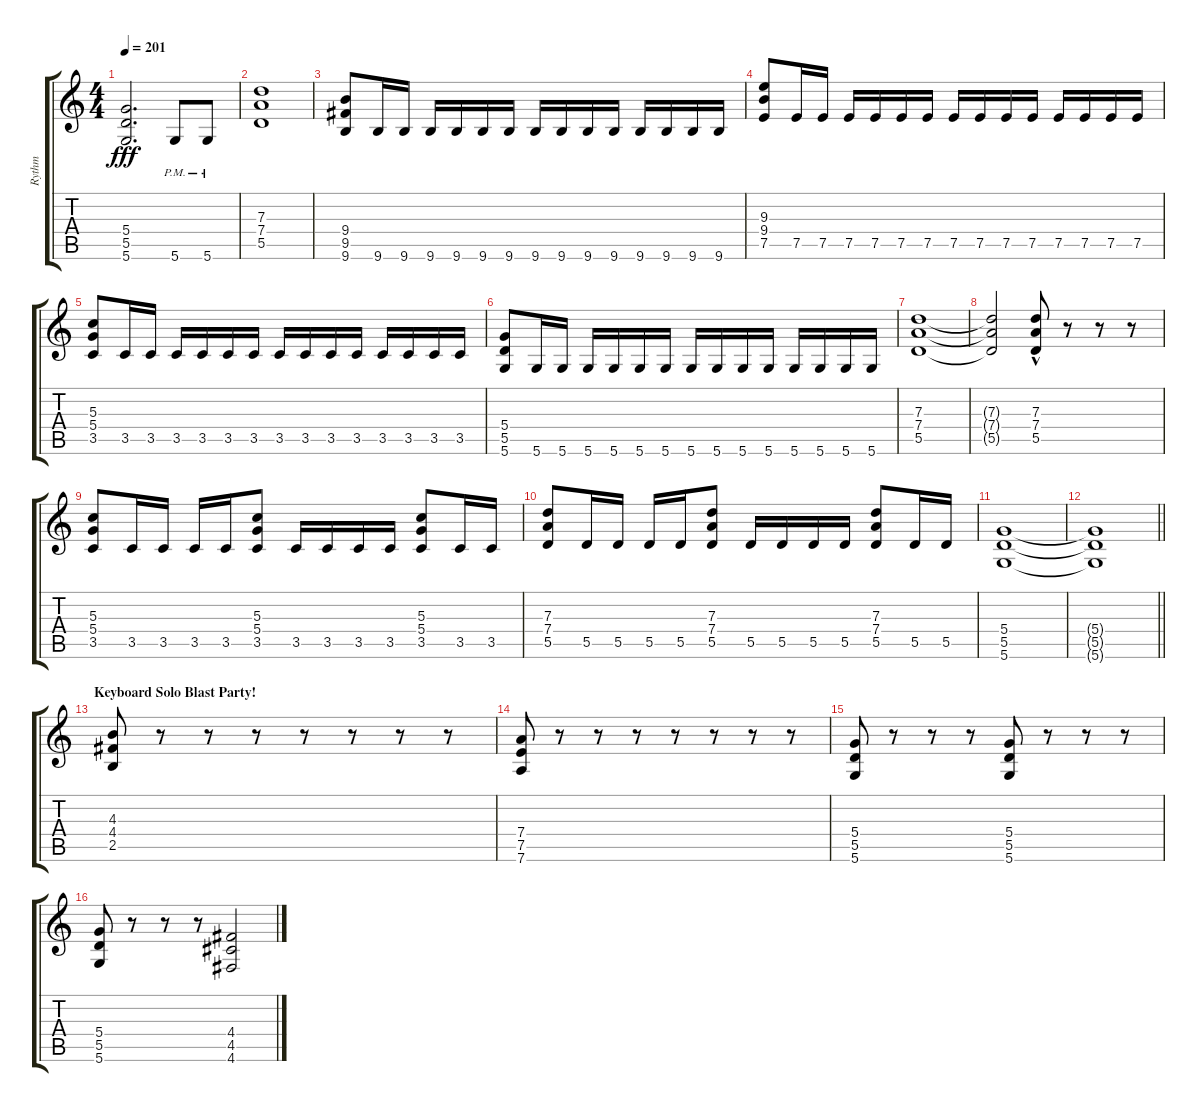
\track ("Rythm" "Rythm") {instrument distortionguitar}
\staff {score tabs}
\tuning (E4 B3 G3 D3 A2 D2) {hide}
\ts (4 4)
\tempo 201
\clef g2
\ks c
(5.4 5.5 5.6).2{d dy fff} 5.6{pm}.8 5.6{pm}.8 |
(7.3 7.4 5.5).1 |
(9.4 9.5 9.6).8 9.6.16 9.6.16 9.6.16 9.6.16 9.6.16 9.6.16 9.6.16 9.6.16 9.6.16 9.6.16 9.6.16 9.6.16 9.6.16 9.6.16 |
(9.3 9.4 7.5).8 7.5.16 7.5.16 7.5.16 7.5.16 7.5.16 7.5.16 7.5.16 7.5.16 7.5.16 7.5.16 7.5.16 7.5.16 7.5.16 7.5.16 |
(5.3 5.4 3.5).8 3.5.16 3.5.16 3.5.16 3.5.16 3.5.16 3.5.16 3.5.16 3.5.16 3.5.16 3.5.16 3.5.16 3.5.16 3.5.16 3.5.16 |
(5.4 5.5 5.6).8 5.6.16 5.6.16 5.6.16 5.6.16 5.6.16 5.6.16 5.6.16 5.6.16 5.6.16 5.6.16 5.6.16 5.6.16 5.6.16 5.6.16 |
(7.3 7.4 5.5).1 |
(7.3{t} 7.4{t} 5.5{t}).2 (7.3{hac} 7.4 5.5).8 r.8 r.8 r.8 |
(5.3 5.4 3.5).8 3.5.16 3.5.16 3.5.16 3.5.16 (5.3 5.4 3.5).8 3.5.16 3.5.16 3.5.16 3.5.16 (5.3 5.4 3.5).8 3.5.16 3.5.16 |
(7.3 7.4 5.5).8 5.5.16 5.5.16 5.5.16 5.5.16 (7.3 7.4 5.5).8 5.5.16 5.5.16 5.5.16 5.5.16 (7.3 7.4 5.5).8 5.5.16 5.5.16 |
(5.4 5.5 5.6).1 |
\barLineRight lightlight
(5.4{t} 5.5{t} 5.6{t}).1 |
\section ("" "Keyboard Solo Blast Party!")
(4.3 4.4 2.5).8 r.8 r.8 r.8 r.8 r.8 r.8 r.8 |
(7.4 7.5 7.6).8 r.8 r.8 r.8 r.8 r.8 r.8 r.8 |
(5.4 5.5 5.6).8 r.8 r.8 r.8 (5.4 5.5 5.6).8 r.8 r.8 r.8 |
(5.4 5.5 5.6).8 r.8 r.8 r.8 (4.4 4.5 4.6).2
